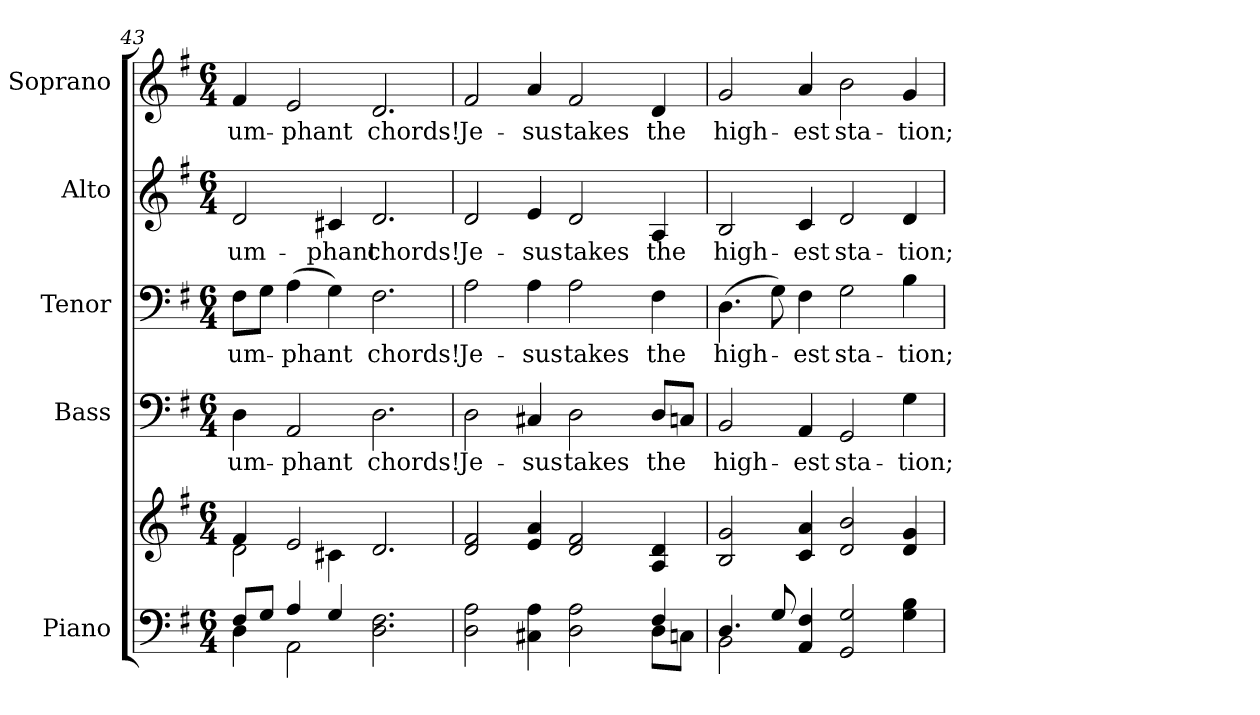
**kern	**kern	**kern	**text	**kern	**text	**kern	**text	**kern	**text
*part5	*part5	*part4	*part4	*part3	*part3	*part2	*part2	*part1	*part1
*staff6	*staff5	*staff4	*staff4	*staff3	*staff3	*staff2	*staff2	*staff1	*staff1
*I"Piano	*	*I"Bass	*	*I"Tenor	*	*I"Alto	*	*I"Soprano	*
*I'Pno.	*	*I'B.	*	*I'T.	*	*I'A.	*	*I'S.	*
!!LO:PB:g=z
*clefF4	*clefG2	*clefF4	*	*clefF4	*	*clefG2	*	*clefG2	*
*k[f#]	*k[f#]	*k[f#]	*	*k[f#]	*	*k[f#]	*	*k[f#]	*
*G:	*G:	*G:	*	*G:	*	*G:	*	*G:	*
*M6/4	*M6/4	*M6/4	*	*M6/4	*	*M6/4	*	*M6/4	*
=43	=43	=43	=43	=43	=43	=43	=43	=43	=43
*^	*^	*	*	*	*	*	*	*	*
!	!	!	!	!	!LO:LY:b:color=#000000	!	!	!	!	!	!
!	!	!	!	!	!	!	!LO:LY:b:color=#000000	!	!	!	!
!	!	!	!	!	!	!	!	!	!LO:LY:b:color=#000000	!	!
!	!	!	!	!	!	!	!	!	!	!	!LO:LY:b:color=#000000
8F#i/L	4Di\	4f#i/	2di\	4Di\	-um-	8F#i\L	-um-	2di/	-um-	4f#i/	-um-
8Gi/J	.	.	.	.	.	8Gi\J	.	.	.	.	.
!	!	!	!	!	!LO:LY:b:color=#000000	!	!	!	!	!	!
!	!	!	!	!	!	!	!LO:LY:b:color=#000000	!	!	!	!
!	!	!	!	!	!	!	!	!	!	!	!LO:LY:b:color=#000000
4Ai/	2AAi\	2ei/	.	2AAi/	-phant	(4Ai\	-phant	.	.	2ei/	-phant
!	!	!	!	!	!	!	!	!	!LO:LY:b:color=#000000	!	!
4Gi/	.	.	4c#Xi\	.	.	4Gi\)	.	4c#Xi/	-phant	.	.
!	!	!	!	!	!LO:LY:b:color=#000000	!	!	!	!	!	!
!	!	!	!	!	!	!	!LO:LY:b:color=#000000	!	!	!	!
!	!	!	!	!	!	!	!	!	!LO:LY:b:color=#000000	!	!
!	!	!	!	!	!	!	!	!	!	!	!LO:LY:b:color=#000000
2.Di\ 2.F#i	2.ryy	2.di/	2.ryy	2.Di\	chords!	2.F#i\	chords!	2.di/	chords!	2.di/	chords!
*	*	*v	*v	*	*	*	*	*	*	*	*
=44	=44	=44	=44	=44	=44	=44	=44	=44	=44	=44
*	*	*^	*	*	*	*	*	*	*	*
!	!	!	!	!	!LO:LY:b:color=#000000	!	!	!	!	!	!
*	*	*v	*v	*	*	*	*	*	*	*	*
*	*	*^	*	*	*	*	*	*	*	*
!	!	!	!	!	!	!	!LO:LY:b:color=#000000	!	!	!	!
*	*	*v	*v	*	*	*	*	*	*	*	*
*	*	*^	*	*	*	*	*	*	*	*
!	!	!	!	!	!	!	!	!	!LO:LY:b:color=#000000	!	!
*	*	*v	*v	*	*	*	*	*	*	*	*
*	*	*^	*	*	*	*	*	*	*	*
!	!	!	!	!	!	!	!	!	!	!	!LO:LY:b:color=#000000
*	*	*v	*v	*	*	*	*	*	*	*	*
2Di\ 2Ai	2.ryy	2di/ 2f#i	2Di\	Je-	2Ai\	Je-	2di/	Je-	2f#i/	Je-
!	!	!	!	!LO:LY:b:color=#000000	!	!	!	!	!	!
!	!	!	!	!	!	!LO:LY:b:color=#000000	!	!	!	!
!	!	!	!	!	!	!	!	!LO:LY:b:color=#000000	!	!
!	!	!	!	!	!	!	!	!	!	!LO:LY:b:color=#000000
4C#Xi\ 4Ai	.	4ei/ 4ai	4C#Xi/	-sus	4Ai\	-sus	4ei/	-sus	4ai/	-sus
!	!	!	!	!LO:LY:b:color=#000000	!	!	!	!	!	!
!	!	!	!	!	!	!LO:LY:b:color=#000000	!	!	!	!
!	!	!	!	!	!	!	!	!LO:LY:b:color=#000000	!	!
!	!	!	!	!	!	!	!	!	!	!LO:LY:b:color=#000000
2Di\ 2Ai	4ryy	2di/ 2f#i	2Di\	takes	2Ai\	takes	2di/	takes	2f#i/	takes
.	4ryy	.	.	.	.	.	.	.	.	.
!	!	!	!	!LO:LY:b:color=#000000	!	!	!	!	!	!
!	!	!	!	!	!	!LO:LY:b:color=#000000	!	!	!	!
!	!	!	!	!	!	!	!	!LO:LY:b:color=#000000	!	!
!	!	!	!	!	!	!	!	!	!	!LO:LY:b:color=#000000
4F#i/	8Di\L	4Ai/ 4di	8Di/L	the	4F#i\	the	4Ai/	the	4di/	the
.	8Cni\J	.	8Cni/J	.	.	.	.	.	.	.
!!LO:PB:g=z
=45	=45	=45	=45	=45	=45	=45	=45	=45	=45	=45
!	!	!	!	!LO:LY:b:color=#000000	!	!	!	!	!	!
!	!	!	!	!	!	!LO:LY:b:color=#000000	!	!	!	!
!	!	!	!	!	!	!	!	!LO:LY:b:color=#000000	!	!
!	!	!	!	!	!	!	!	!	!	!LO:LY:b:color=#000000
4.Di/	2BBi\	2Bi/ 2gi	2BBi/	high-	(4.Di\	high-	2Bi/	high-	2gi/	high-
8Gi/	.	.	.	.	8Gi\)	.	.	.	.	.
!	!	!	!	!LO:LY:b:color=#000000	!	!	!	!	!	!
!	!	!	!	!	!	!LO:LY:b:color=#000000	!	!	!	!
!	!	!	!	!	!	!	!	!LO:LY:b:color=#000000	!	!
!	!	!	!	!	!	!	!	!	!	!LO:LY:b:color=#000000
4AAi/ 4F#i	4ryy	4ci/ 4ai	4AAi/	-est	4F#i\	-est	4ci/	-est	4ai/	-est
!	!	!	!	!LO:LY:b:color=#000000	!	!	!	!	!	!
!	!	!	!	!	!	!LO:LY:b:color=#000000	!	!	!	!
!	!	!	!	!	!	!	!	!LO:LY:b:color=#000000	!	!
!	!	!	!	!	!	!	!	!	!	!LO:LY:b:color=#000000
2GGi/ 2Gi	2.ryy	2di/ 2bi	2GGi/	sta-	2Gi\	sta-	2di/	sta-	2bi\	sta-
!	!	!	!	!LO:LY:b:color=#000000	!	!	!	!	!	!
!	!	!	!	!	!	!LO:LY:b:color=#000000	!	!	!	!
!	!	!	!	!	!	!	!	!LO:LY:b:color=#000000	!	!
!	!	!	!	!	!	!	!	!	!	!LO:LY:b:color=#000000
4Gi\ 4Bi	.	4di/ 4gi	4Gi\	-tion;	4Bi\	-tion;	4di/	-tion;	4gi/	-tion;
*v	*v	*	*	*	*	*	*	*	*	*
=	=	=	=	=	=	=	=	=	=
*-	*-	*-	*-	*-	*-	*-	*-	*-	*-
